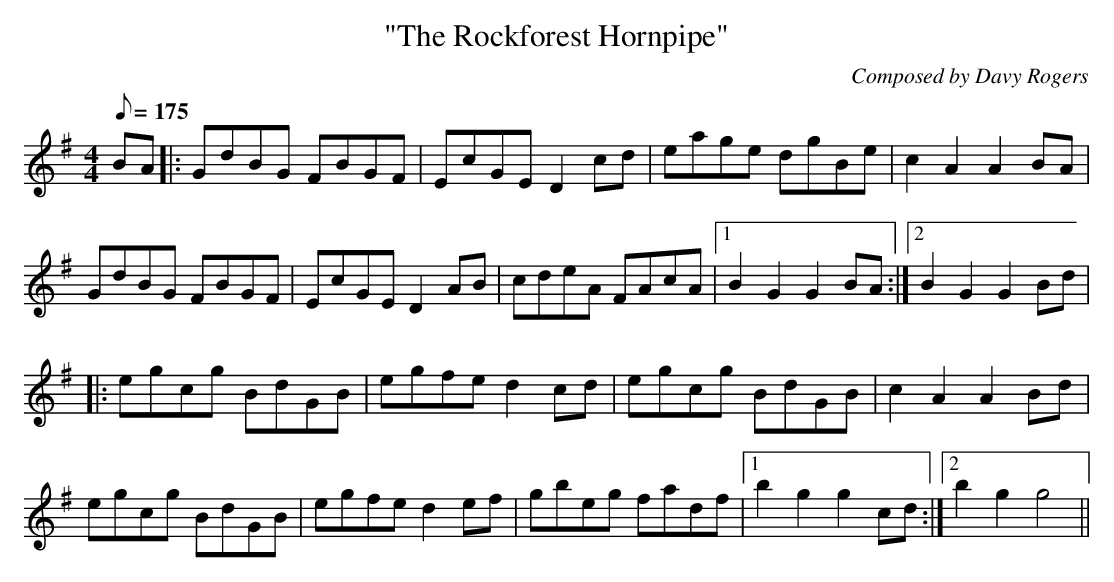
X:1
T:"The Rockforest Hornpipe"
C:Composed by Davy Rogers
L:1/8
Q:175
K:G
M:4/4
BA |: GdBG FBGF | EcGE D2 cd | eage dgBe | c2 A2 A2 BA |
GdBG FBGF | EcGE D2 AB | cdeA FAcA |1 B2 G2 G2 BA :|2 B2 G2 G2 Bd |
|: egcg BdGB | egfe d2 cd | egcg BdGB | c2 A2 A2 Bd |
egcg BdGB | egfe d2 ef | gbeg fadf |1 b2 g2 g2 cd :|2 b2 g2 g4 ||
